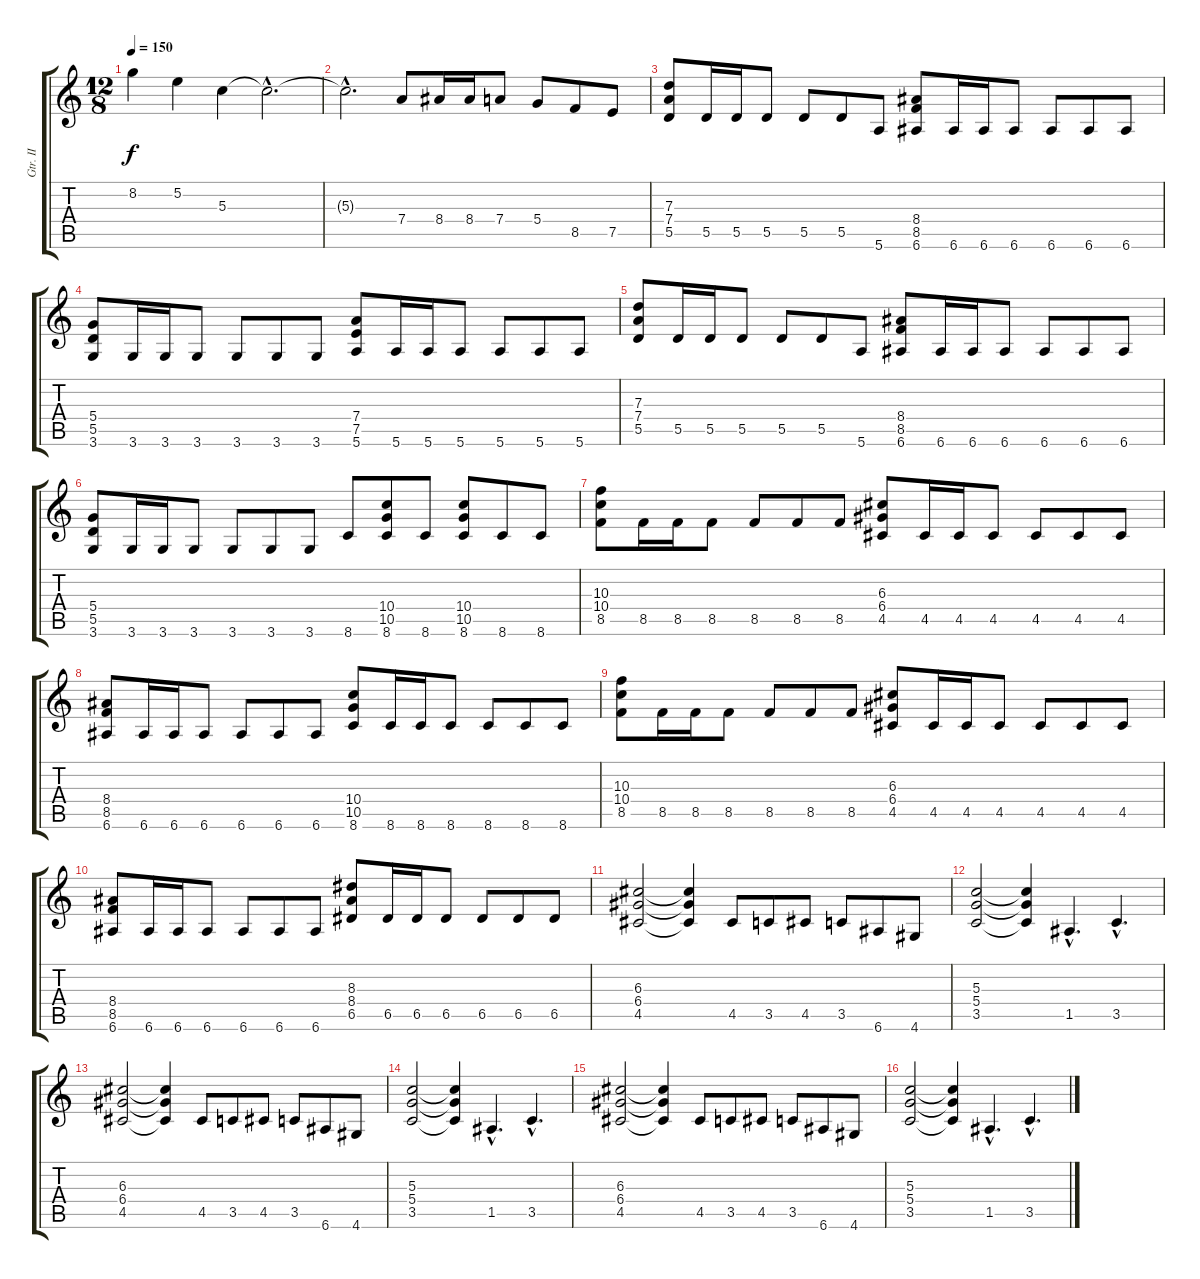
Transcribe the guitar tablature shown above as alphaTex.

\track ("Gtr. II" "Gtr. II") {instrument distortionguitar}
\staff {score tabs}
\tuning (E4 B3 G3 D3 A2 E2) {hide}
\ts (12 8)
\tempo 150
\clef g2
\ks c
8.2.4{dy f} 5.2.4 5.3.4 5.3{hac t}.2{d} |
5.3{hac t}.2{d} 7.4.8 8.4.16 8.4.16 7.4.8 5.4.8 8.5.8 7.5.8 |
(7.3 7.4 5.5).8 5.5.16 5.5.16 5.5.8 5.5.8 5.5.8 5.6.8 (8.4 8.5 6.6).8 6.6.16 6.6.16 6.6.8 6.6.8 6.6.8 6.6.8 |
(5.4 5.5 3.6).8 3.6.16 3.6.16 3.6.8 3.6.8 3.6.8 3.6.8 (7.4 7.5 5.6).8 5.6.16 5.6.16 5.6.8 5.6.8 5.6.8 5.6.8 |
(7.3 7.4 5.5).8 5.5.16 5.5.16 5.5.8 5.5.8 5.5.8 5.6.8 (8.4 8.5 6.6).8 6.6.16 6.6.16 6.6.8 6.6.8 6.6.8 6.6.8 |
(5.4 5.5 3.6).8 3.6.16 3.6.16 3.6.8 3.6.8 3.6.8 3.6.8 8.6.8 (10.4 10.5 8.6).8 8.6.8 (10.4 10.5 8.6).8 8.6.8 8.6.8 |
(10.3 10.4 8.5).8 8.5.16 8.5.16 8.5.8 8.5.8 8.5.8 8.5.8 (6.3 6.4 4.5).8 4.5.16 4.5.16 4.5.8 4.5.8 4.5.8 4.5.8 |
(8.4 8.5 6.6).8 6.6.16 6.6.16 6.6.8 6.6.8 6.6.8 6.6.8 (10.4 10.5 8.6).8 8.6.16 8.6.16 8.6.8 8.6.8 8.6.8 8.6.8 |
(10.3 10.4 8.5).8 8.5.16 8.5.16 8.5.8 8.5.8 8.5.8 8.5.8 (6.3 6.4 4.5).8 4.5.16 4.5.16 4.5.8 4.5.8 4.5.8 4.5.8 |
(8.4 8.5 6.6).8 6.6.16 6.6.16 6.6.8 6.6.8 6.6.8 6.6.8 (8.3 8.4 6.5).8 6.5.16 6.5.16 6.5.8 6.5.8 6.5.8 6.5.8 |
(6.3 6.4 4.5).2 (6.3{t} 6.4{t} 4.5{t}).4 4.5.8 3.5.8 4.5.8 3.5.8 6.6.8 4.6.8 |
(5.3 5.4 3.5).2 (5.3{t} 5.4{t} 3.5{t}).4 1.5{hac}.4{d} 3.5{hac}.4{d} |
(6.3 6.4 4.5).2 (6.3{t} 6.4{t} 4.5{t}).4 4.5.8 3.5.8 4.5.8 3.5.8 6.6.8 4.6.8 |
(5.3 5.4 3.5).2 (5.3{t} 5.4{t} 3.5{t}).4 1.5{hac}.4{d} 3.5{hac}.4{d} |
(6.3 6.4 4.5).2 (6.3{t} 6.4{t} 4.5{t}).4 4.5.8 3.5.8 4.5.8 3.5.8 6.6.8 4.6.8 |
(5.3 5.4 3.5).2 (5.3{t} 5.4{t} 3.5{t}).4 1.5{hac}.4{d} 3.5{hac}.4{d}
